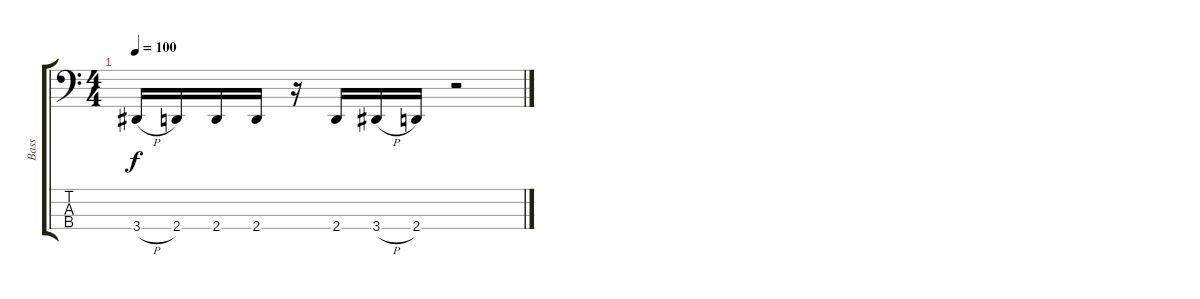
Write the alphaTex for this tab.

\track ("Bass" "Bass") {instrument electricbassfinger}
\staff {score tabs}
\tuning (F2 C2 G1 C1) {hide}
\ts (4 4)
\tempo 100
\clef f4
\ks c
3.4{h}.16{dy f} 2.4.16 2.4.16 2.4.16 r.16 2.4.16 3.4{h}.16 2.4.16 r.2
